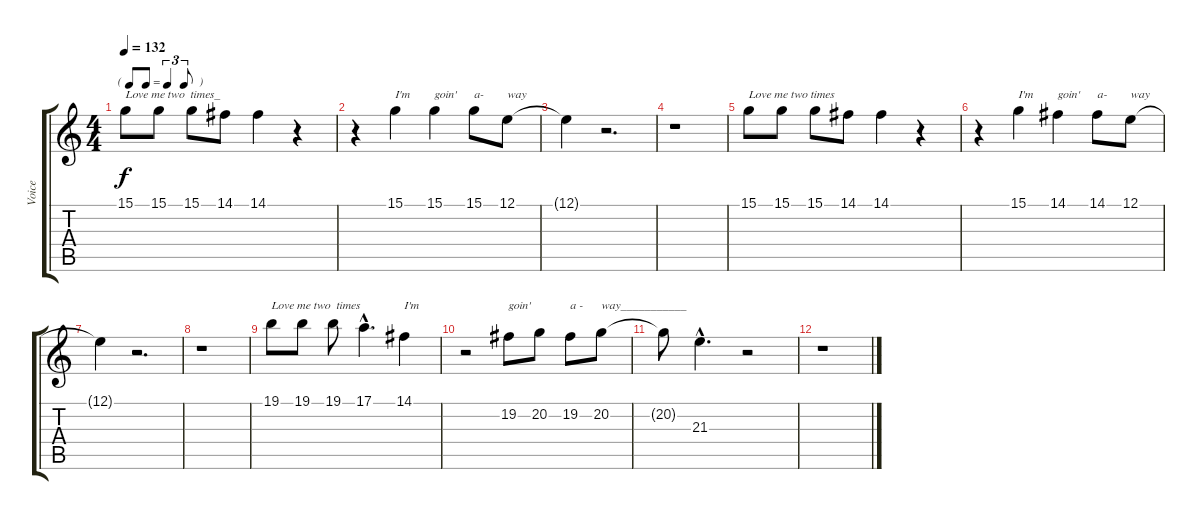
\track ("Voice" "Voice") {instrument accordion}
\staff {score tabs}
\tuning (E4 B3 G3 D3 A2 E2) {hide}
\ts (4 4)
\tf triplet8th
\tempo 132
\clef g2
\ks c
15.1.8{txt "Love me two  times_" dy f} 15.1.8 15.1.8 14.1.8 14.1.4 r.4 |
r.4 15.1.4{txt "I'm"} 15.1.4{txt "goin'"} 15.1.8{txt "a-"} 12.1.8{txt "way"} |
12.1{t}.4 r.2{d} |
r.1 |
15.1.8{txt "Love me two times"} 15.1.8 15.1.8 14.1.8 14.1.4 r.4 |
r.4 15.1.4{txt "I'm "} 14.1.4{txt "goin'"} 14.1.8{txt "a-"} 12.1.8{txt "way"} |
12.1{t}.4 r.2{d} |
r.1 |
19.1.8{txt "Love me two  times"} 19.1.8 19.1.8 17.1{hac}.4{d} 14.1.4{txt "I'm"} |
r.2 19.2.8{txt "goin'"} 20.2.8 19.2.8{txt "a -"} 20.2.8{txt "way___________"} |
20.2{t}.8 21.3{hac}.4{d} r.2 |
r.1
